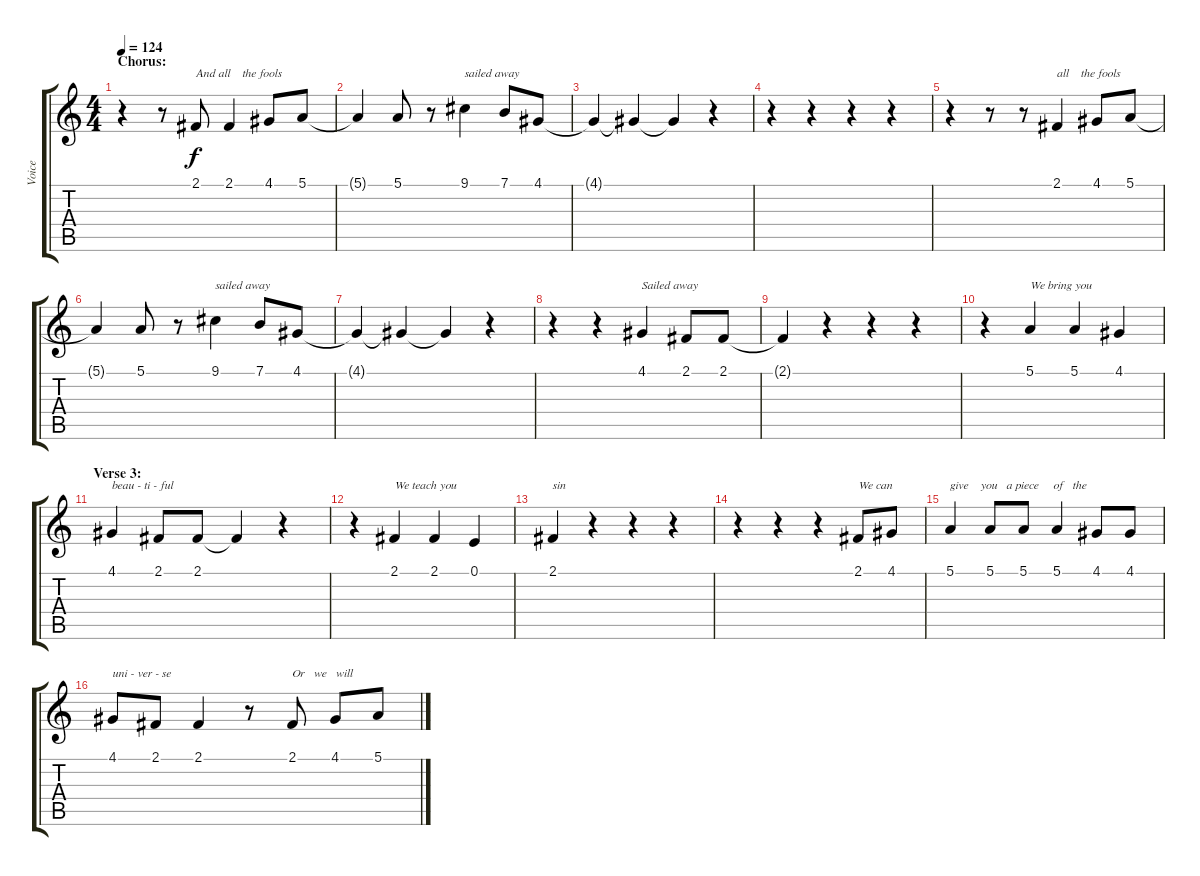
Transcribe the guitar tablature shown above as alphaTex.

\track ("Voice" "Voice") {instrument oboe}
\staff {score tabs}
\tuning (E4 B3 G3 D3 A2 E2) {hide}
\ts (4 4)
\section ("" "Chorus:")
\tempo 124
\clef g2
\ks c
r.4{dy f} r.8 2.1.8{txt "And all    the fools"} 2.1.4 4.1.8 5.1.8 |
5.1{t}.4 5.1.8 r.8 9.1.4{txt "sailed away"} 7.1.8 4.1.8 |
4.1{t}.4 4.1{t}.4 4.1{t}.4 r.4 |
r.4 r.4 r.4 r.4 |
r.4 r.8 r.8 2.1.4{txt "all    the fools"} 4.1.8 5.1.8 |
5.1{t}.4 5.1.8 r.8 9.1.4{txt "sailed away"} 7.1.8 4.1.8 |
4.1{t}.4 4.1{t}.4 4.1{t}.4 r.4 |
r.4 r.4 4.1.4{txt "Sailed away"} 2.1.8 2.1.8 |
2.1{t}.4 r.4 r.4 r.4 |
r.4 5.1.4{txt "We bring you"} 5.1.4 4.1.4 |
\section ("" "Verse 3:")
4.1.4{txt "beau - ti - ful"} 2.1.8 2.1.8 2.1{t}.4 r.4 |
r.4 2.1.4{txt "We teach you"} 2.1.4 0.1.4 |
2.1.4{txt "sin"} r.4 r.4 r.4 |
r.4 r.4 r.4 2.1.8{txt "We can"} 4.1.8 |
5.1.4{txt "give    you   a piece     of   the"} 5.1.8 5.1.8 5.1.4 4.1.8 4.1.8 |
4.1.8{txt "uni - ver - se"} 2.1.8 2.1.4 r.8 2.1.8{txt "Or   we   will"} 4.1.8 5.1.8
